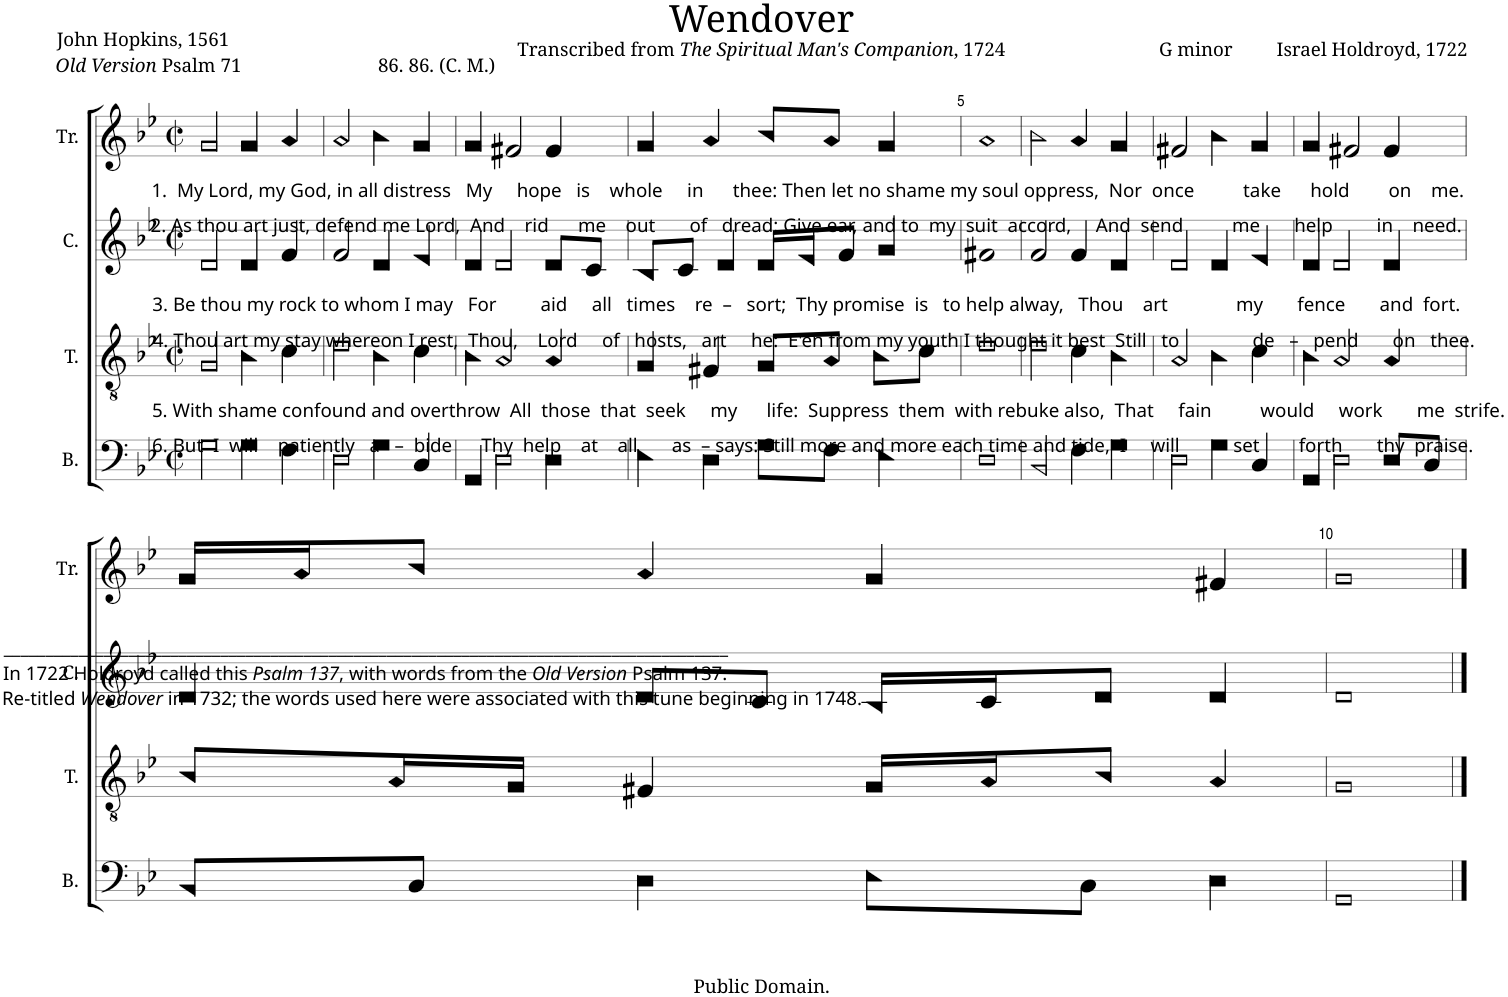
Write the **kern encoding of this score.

**kern	**kern	**kern	**kern
*part4	*part3	*part2	*part1
*staff4	*staff3	*staff2	*staff1
*I"B.	*I"T.	*I"C.	*I"Tr.
*I'B.	*I'T.	*I'C.	*I'Tr.
*clefF4	*clefGv2	*clefG2	*clefG2
*k[b-e-]	*k[b-e-]	*k[b-e-]	*k[b-e-]
*M2/2	*M2/2	*M2/2	*M2/2
*met(c|)	*met(c|)	*met(c|)	*met(c|)
=1	=1	=1	=1
!	!	!	!LO:TX:b:t=1.  My Lord, my God, in all distress   My     hope   is    whole     in      thee&colon; Then let no shame my soul oppress,  Nor  once          take      hold        on    me.
!	!	!	!LO:TX:b:t=2. As thou art just, defend me Lord,  And    rid      me    out       of   dread&colon; Give ear, and to  my  suit  accord,     And  send          me       help         in    need.
!	!	!LO:TX:b:t=3. Be thou my rock to whom I may   For         aid     all   times    re  –   sort;  Thy promise  is   to help alway,   Thou    art              my       fence       and  fort.	!
!	!	!LO:TX:b:t=4. Thou art my stay whereon I rest,  Thou,    Lord     of   hosts,   art     he&colon;  E'en from my youth I thought it best  Still   to               de   –   pend       on   thee.	!
!	!LO:TX:b:t=5. With shame confound and overthrow  All  those  that  seek     my      life&colon;  Suppress  them  with rebuke also,  That     fain          would     work       me  strife.	!	!
!	!LO:TX:b:t=6. But  I  will    patiently   a   –  bide      Thy  help    at    all       as  – says&colon; Still more and more each time and tide,  I     will           set        forth       thy  praise.	!	!
!LO:TX:b:t=_______________________________________________________________________________________	!	!	!
!LO:TX:b:t=In 1722 Holdroyd called this	!	!	!
!LO:TX:b:i:t=Psalm 137	!	!	!
!LO:TX:b:t=, with words from the	!	!	!
!LO:TX:b:i:t=Old Version	!	!	!
!LO:TX:b:t=Psalm 137.	!	!	!
!LO:TX:b:t=Re-titled	!	!	!
!LO:TX:b:i:t=Wendover	!	!	!
!LO:TX:b:t=in 1732; the words used here were associated with this tune beginning in 1748.	!	!	!
2G!\	2G!/	2d!/	2g!/
4G!\	4B-!\	4d!/	4g!/
4F!\	4c!\	4f!/	4a!/
=2	=2	=2	=2
2D!\	2d!\	2f!/	2a!/
4G!\	4B-!\	4d!/	4b-!\
4C!/	4c!\	4e-!/	4g!/
=3	=3	=3	=3
4GG!/	4B-!\	4d!/	4g!/
2D!\	2A!/	2d!/	2f#X!/
4D!\	4A!/	8d!/L	4f#!/
.	.	8c!/J	.
=4	=4	=4	=4
4E-!\	4G!/	8B-!/L	4g!/
.	.	8c!/J	.
4D!\	4F#X!/	4d!/	4a!/
8G!\L	8G!/L	16d!/LL	8b-!/L
.	.	16e-!/J	.
8F!\J	8A!/J	8f!/J	8a!/J
4E-!\	8B-!\L	4g!/	4g!/
.	8c!\J	.	.
=5	=5	=5	=5
1D!	1d!	1f#X!	1a!
=6	=6	=6	=6
2BB-!/	2d!\	2f!/	2b-!\
4F!\	4c!\	4f!/	4a!/
4G!\	4B-!\	4d!/	4g!/
=7	=7	=7	=7
2D!\	2A!/	2d!/	2f#X!/
4G!\	4B-!\	4d!/	4b-!\
4C!/	4c!\	4e-!/	4g!/
=8	=8	=8	=8
4GG!/	4B-!\	4d!/	4g!/
2D!\	2A!/	2d!/	2f#X!/
8D!/L	4A!/	4d!/	4f#!/
8C!/J	.	.	.
!!LO:LB:g=z
=9	=9	=9	=9
8BB-!/L	8B-!/L	4d!/	16g!/LL
.	.	.	16a!/J
8C!/J	16A!/L	.	8b-!/J
.	16G!/JJ	.	.
4D!\	4F#X!/	8d!/L	4a!/
.	.	8c!/J	.
8E-!\L	16G!/LL	16B-!/LL	4g!/
.	16A!/J	16c!/J	.
8C!\J	8B-!/J	8d!/J	.
4D!\	4A!/	4d!/	4f#X!/
=10	=10	=10	=10
1GG!	1G!	1d!	1g!
==	==	==	==
*-	*-	*-	*-
